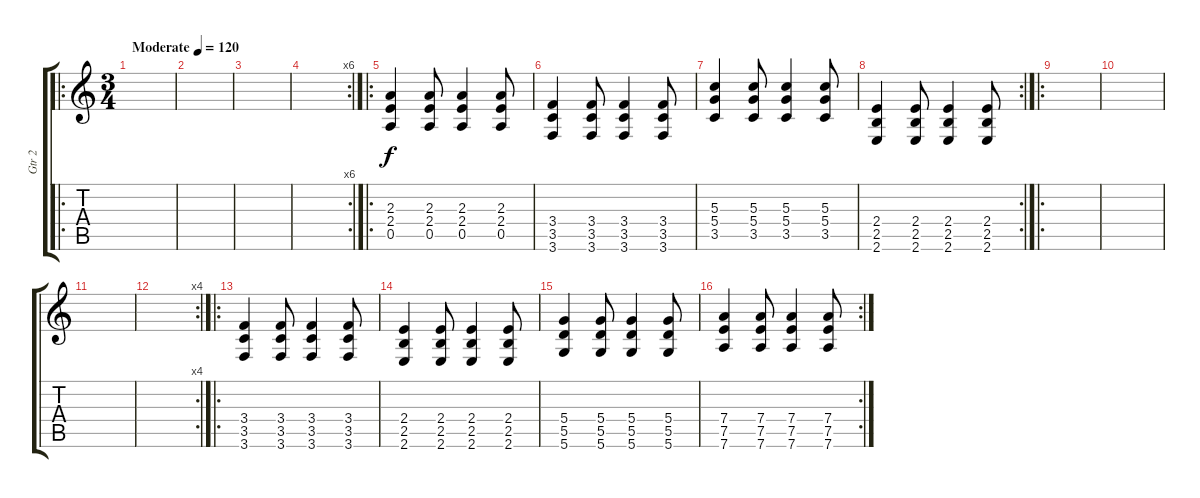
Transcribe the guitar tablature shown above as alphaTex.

\track ("Gtr 2" "Gtr 2") {instrument distortionguitar}
\staff {score tabs}
\tuning (E4 B3 G3 D3 A2 D2) {hide}
\ro
\ts (3 4)
\tempo (120 "Moderate")
\clef g2
\ks c
|
|
|
\rc 6
|
\ro
(2.3 2.4 0.5).4 (2.3 2.4 0.5).8 (2.3 2.4 0.5).4 (2.3 2.4 0.5).8 |
(3.4 3.5 3.6).4 (3.4 3.5 3.6).8 (3.4 3.5 3.6).4 (3.4 3.5 3.6).8 |
(5.3 5.4 3.5).4 (5.3 5.4 3.5).8 (5.3 5.4 3.5).4 (5.3 5.4 3.5).8 |
\rc 2
(2.4 2.5 2.6).4 (2.4 2.5 2.6).8 (2.4 2.5 2.6).4 (2.4 2.5 2.6).8 |
\ro
|
|
|
\rc 4
|
\ro
(3.4 3.5 3.6).4 (3.4 3.5 3.6).8 (3.4 3.5 3.6).4 (3.4 3.5 3.6).8 |
(2.4 2.5 2.6).4 (2.4 2.5 2.6).8 (2.4 2.5 2.6).4 (2.4 2.5 2.6).8 |
(5.4 5.5 5.6).4 (5.4 5.5 5.6).8 (5.4 5.5 5.6).4 (5.4 5.5 5.6).8 |
\rc 2
(7.4 7.5 7.6).4 (7.4 7.5 7.6).8 (7.4 7.5 7.6).4 (7.4 7.5 7.6).8
